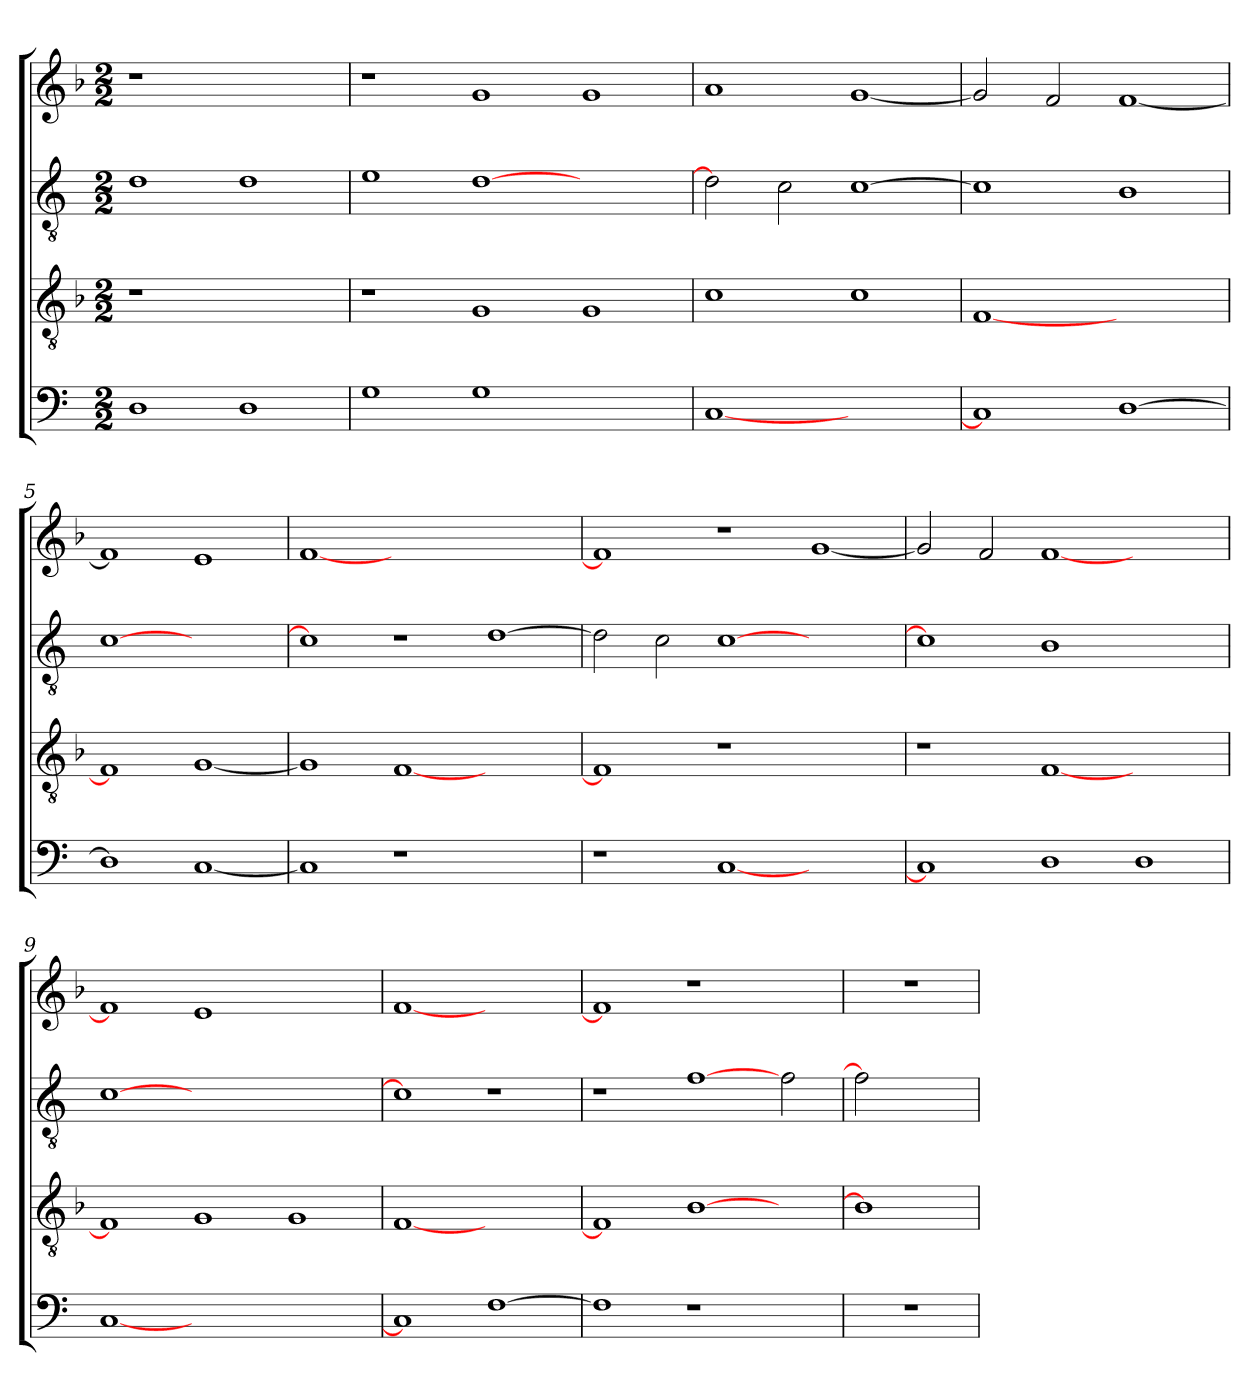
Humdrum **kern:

**kern	**kern	**kern	**kern
*part4	*part3	*part2	*part1
*staff4	*staff3	*staff2	*staff1
*clefF4	*clefGv2	*clefGv2	*clefG2
*k[]	*k[b-]	*k[]	*k[b-]
*M2/2	*M2/2	*M2/2	*M2/2
=1	=1	=1	=1
1D	1r	1d	1r
1D	1ryy	1d	1ryy
=2	=2	=2	=2
1G	1r	1e	1r
1G	1G	[1d	1g
1ryy	1G	1ryy	1g
=3	=3	=3	=3
[1C	1c	2d\]	1a
.	.	2c\	.
1ryy	1c	[1c	[1g
=4	=4	=4	=4
1C]	[1F	1c]	2g/]
.	.	.	2f/
[1D	1ryy	1B	[1f
=5	=5	=5	=5
1D]	1F]	[1c	1f]
[1C	[1G	1ryy	1e
=6	=6	=6	=6
1C]	1G]	1c]	[1f
1r	[1F	1r	0ryy
1ryy	1ryy	[1d	.
=7	=7	=7	=7
1r	1F]	2d\]	1f]
.	.	2c\	.
[1C	1r	[1c	1r
1ryy	1ryy	1ryy	[1g
=8	=8	=8	=8
1C]	1r	1c]	2g/]
.	.	.	2f/
1D	[1F	1B	[1f
1D	1ryy	1ryy	1ryy
=9	=9	=9	=9
[1C	1F]	[1c	1f]
0ryy	1G	0ryy	1e
.	1G	.	1ryy
=10	=10	=10	=10
1C]	[1F	1c]	[1f
[1F	1ryy	1r	1ryy
=11	=11	=11	=11
1F]	1F]	1r	1f]
1r	[1B-	[1f	1r
2ryy	2ryy	2f\	2ryy
=12	=12	=12	=12
1r	1B-]	2f]	1r
.	.	2ryy	.
=	=	=	=
*-	*-	*-	*-
